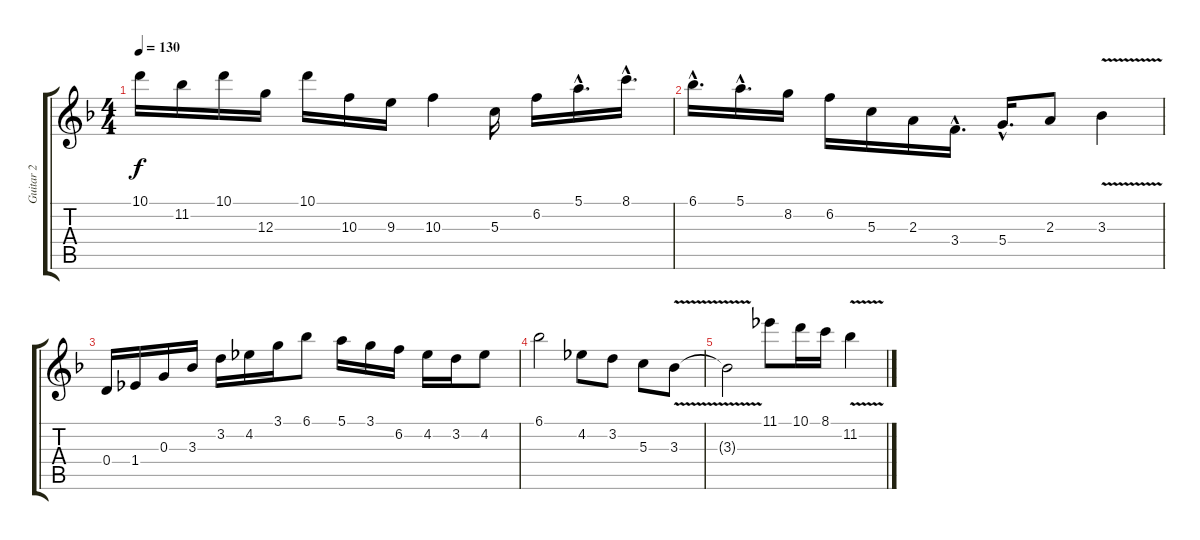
\track ("Guitar 2" "Guitar 2") {instrument acousticguitarsteel}
\staff {score tabs}
\tuning (E4 B3 G3 D3 A2 E2) {hide}
\ts (4 4)
\tempo 130
\clef g2
\ks dminor
10.1.16{dy f} 11.2.16 10.1.16 12.3.16 10.1.16 10.3.16 9.3.16 10.3.4 5.3.16 6.2.16 5.1{hac}.16{d} 8.1{hac}.16{d} |
6.1{hac}.16{d} 5.1{hac}.16{d} 8.2.16 6.2.16 5.3.16 2.3.16 3.4{hac}.16{d} 5.4{hac}.16{d} 2.3.8 3.3{v}.4 |
0.4.16 1.4.16 0.3.16 3.3.16 3.2.16 4.2.16 3.1.16 6.1.8 5.1.16 3.1.16 6.2.16 4.2.16 3.2.16 4.2.8 |
6.1.2 4.2.8 3.2.8 5.3.8 3.3{v}.8 |
3.3{t}.2 11.1.8 10.1.16 8.1.16 11.2{v}.4
